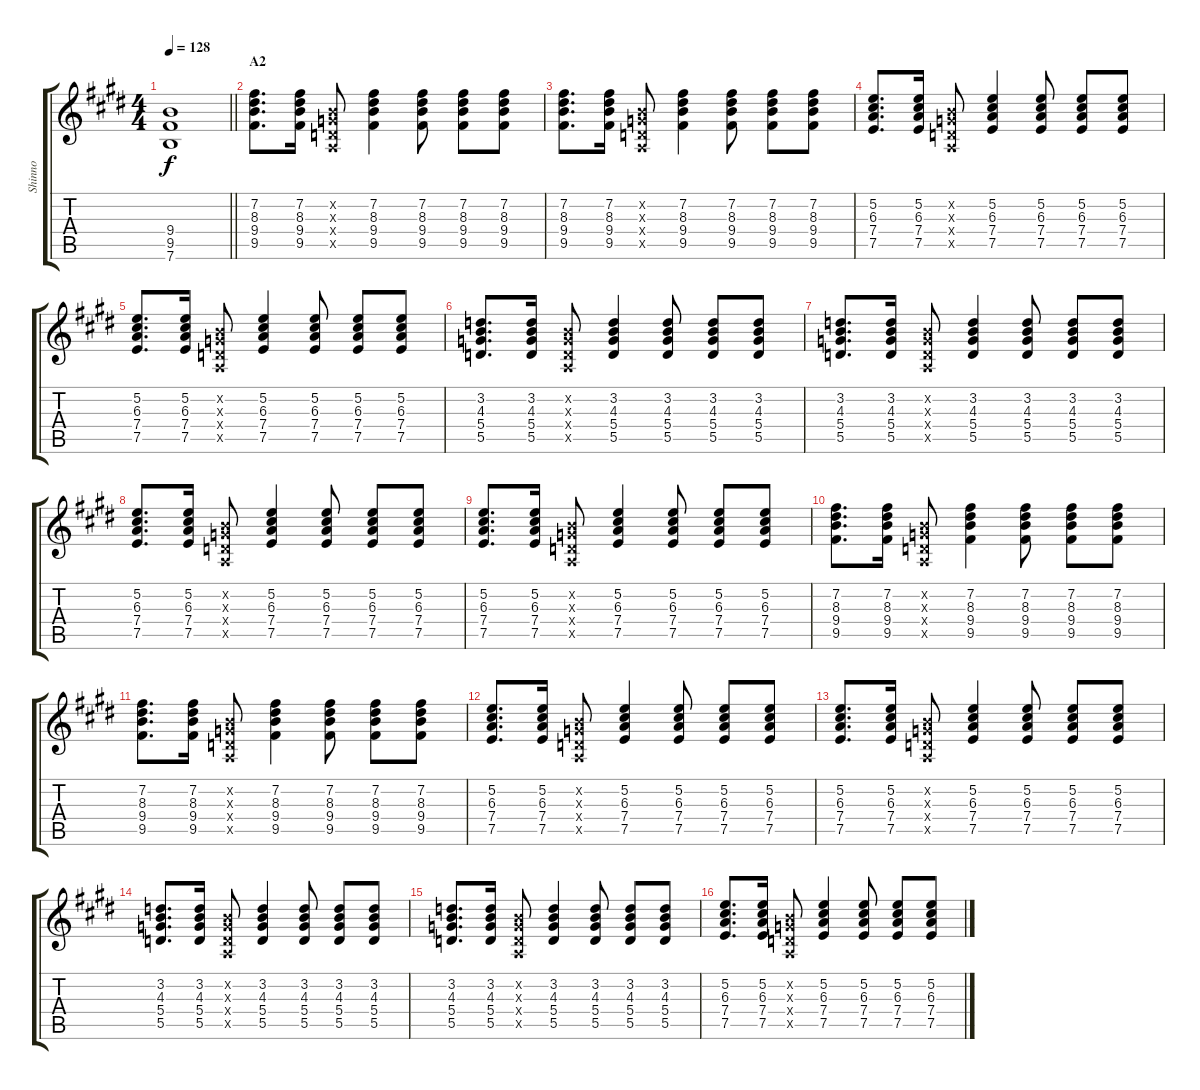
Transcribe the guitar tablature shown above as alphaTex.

\track ("Shinno" "Shinno") {instrument overdrivenguitar}
\staff {score tabs}
\tuning (E4 B3 G3 D3 A2 E2) {hide}
\ts (4 4)
\tempo 128
\clef g2
\barLineRight lightlight
\ks e
(9.4{t} 9.5{t} 7.6{t}).1{dy f} |
\section ("" "A2")
(7.2 8.3 9.4 9.5).8{d} (7.2 8.3 9.4 9.5).16 (0.2{x} 0.3{x} 0.4{x} 0.5{x}).8 (7.2 8.3 9.4 9.5).4 (7.2 8.3 9.4 9.5).8 (7.2 8.3 9.4 9.5).8 (7.2 8.3 9.4 9.5).8 |
(7.2 8.3 9.4 9.5).8{d} (7.2 8.3 9.4 9.5).16 (0.2{x} 0.3{x} 0.4{x} 0.5{x}).8 (7.2 8.3 9.4 9.5).4 (7.2 8.3 9.4 9.5).8 (7.2 8.3 9.4 9.5).8 (7.2 8.3 9.4 9.5).8 |
(5.2 6.3 7.4 7.5).8{d} (5.2 6.3 7.4 7.5).16 (0.2{x} 0.3{x} 0.4{x} 0.5{x}).8 (5.2 6.3 7.4 7.5).4 (5.2 6.3 7.4 7.5).8 (5.2 6.3 7.4 7.5).8 (5.2 6.3 7.4 7.5).8 |
(5.2 6.3 7.4 7.5).8{d} (5.2 6.3 7.4 7.5).16 (0.2{x} 0.3{x} 0.4{x} 0.5{x}).8 (5.2 6.3 7.4 7.5).4 (5.2 6.3 7.4 7.5).8 (5.2 6.3 7.4 7.5).8 (5.2 6.3 7.4 7.5).8 |
(3.2 4.3 5.4 5.5).8{d} (3.2 4.3 5.4 5.5).16 (0.2{x} 0.3{x} 0.4{x} 0.5{x}).8 (3.2 4.3 5.4 5.5).4 (3.2 4.3 5.4 5.5).8 (3.2 4.3 5.4 5.5).8 (3.2 4.3 5.4 5.5).8 |
(3.2 4.3 5.4 5.5).8{d} (3.2 4.3 5.4 5.5).16 (0.2{x} 0.3{x} 0.4{x} 0.5{x}).8 (3.2 4.3 5.4 5.5).4 (3.2 4.3 5.4 5.5).8 (3.2 4.3 5.4 5.5).8 (3.2 4.3 5.4 5.5).8 |
(5.2 6.3 7.4 7.5).8{d} (5.2 6.3 7.4 7.5).16 (0.2{x} 0.3{x} 0.4{x} 0.5{x}).8 (5.2 6.3 7.4 7.5).4 (5.2 6.3 7.4 7.5).8 (5.2 6.3 7.4 7.5).8 (5.2 6.3 7.4 7.5).8 |
(5.2 6.3 7.4 7.5).8{d} (5.2 6.3 7.4 7.5).16 (0.2{x} 0.3{x} 0.4{x} 0.5{x}).8 (5.2 6.3 7.4 7.5).4 (5.2 6.3 7.4 7.5).8 (5.2 6.3 7.4 7.5).8 (5.2 6.3 7.4 7.5).8 |
(7.2 8.3 9.4 9.5).8{d} (7.2 8.3 9.4 9.5).16 (0.2{x} 0.3{x} 0.4{x} 0.5{x}).8 (7.2 8.3 9.4 9.5).4 (7.2 8.3 9.4 9.5).8 (7.2 8.3 9.4 9.5).8 (7.2 8.3 9.4 9.5).8 |
(7.2 8.3 9.4 9.5).8{d} (7.2 8.3 9.4 9.5).16 (0.2{x} 0.3{x} 0.4{x} 0.5{x}).8 (7.2 8.3 9.4 9.5).4 (7.2 8.3 9.4 9.5).8 (7.2 8.3 9.4 9.5).8 (7.2 8.3 9.4 9.5).8 |
(5.2 6.3 7.4 7.5).8{d} (5.2 6.3 7.4 7.5).16 (0.2{x} 0.3{x} 0.4{x} 0.5{x}).8 (5.2 6.3 7.4 7.5).4 (5.2 6.3 7.4 7.5).8 (5.2 6.3 7.4 7.5).8 (5.2 6.3 7.4 7.5).8 |
(5.2 6.3 7.4 7.5).8{d} (5.2 6.3 7.4 7.5).16 (0.2{x} 0.3{x} 0.4{x} 0.5{x}).8 (5.2 6.3 7.4 7.5).4 (5.2 6.3 7.4 7.5).8 (5.2 6.3 7.4 7.5).8 (5.2 6.3 7.4 7.5).8 |
(3.2 4.3 5.4 5.5).8{d} (3.2 4.3 5.4 5.5).16 (0.2{x} 0.3{x} 0.4{x} 0.5{x}).8 (3.2 4.3 5.4 5.5).4 (3.2 4.3 5.4 5.5).8 (3.2 4.3 5.4 5.5).8 (3.2 4.3 5.4 5.5).8 |
(3.2 4.3 5.4 5.5).8{d} (3.2 4.3 5.4 5.5).16 (0.2{x} 0.3{x} 0.4{x} 0.5{x}).8 (3.2 4.3 5.4 5.5).4 (3.2 4.3 5.4 5.5).8 (3.2 4.3 5.4 5.5).8 (3.2 4.3 5.4 5.5).8 |
(5.2 6.3 7.4 7.5).8{d} (5.2 6.3 7.4 7.5).16 (0.2{x} 0.3{x} 0.4{x} 0.5{x}).8 (5.2 6.3 7.4 7.5).4 (5.2 6.3 7.4 7.5).8 (5.2 6.3 7.4 7.5).8 (5.2 6.3 7.4 7.5).8
